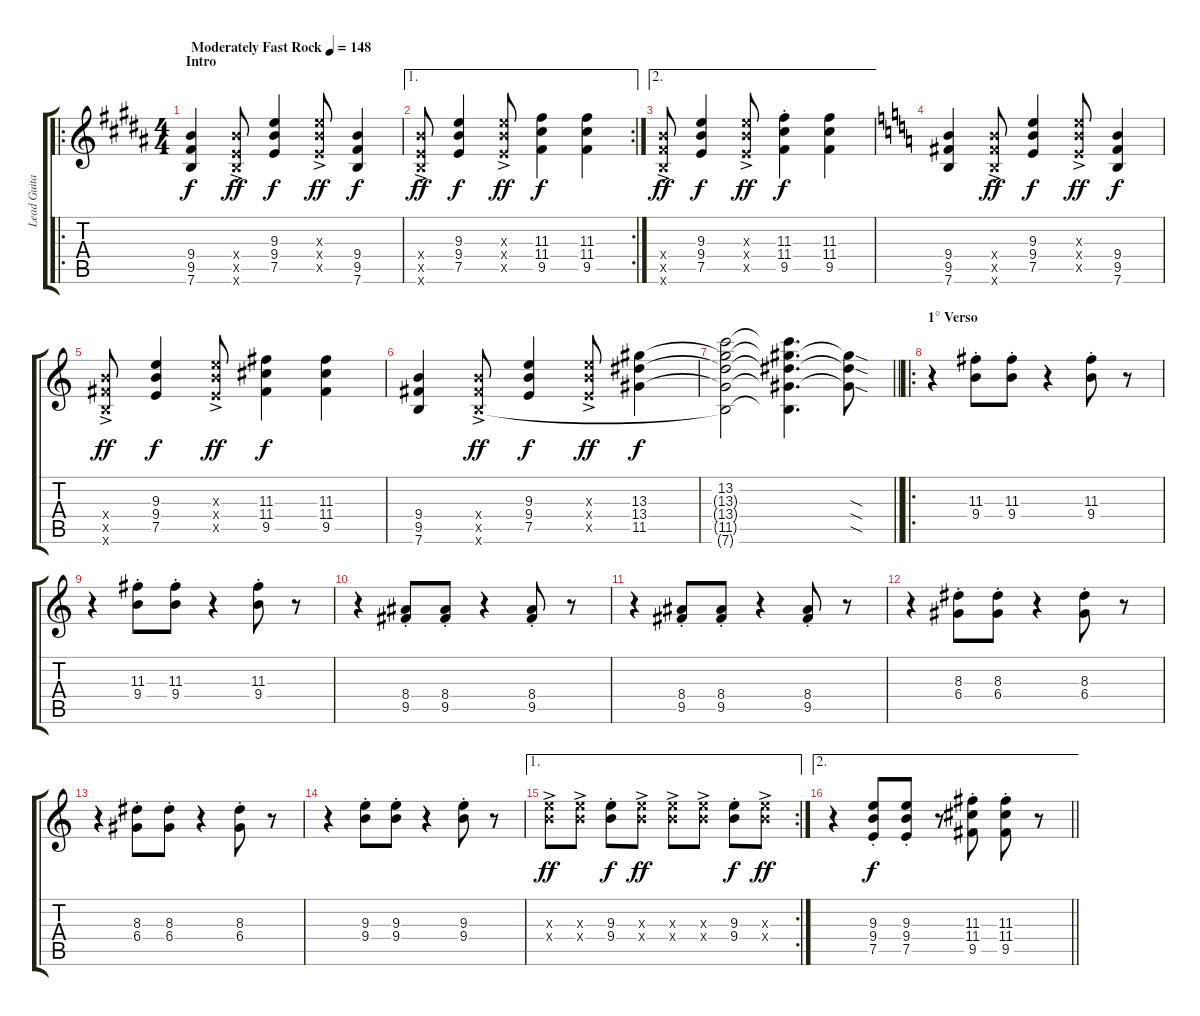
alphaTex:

\track ("Lead Guitar" "Lead Guita") {instrument overdrivenguitar}
\staff {score tabs}
\tuning (E4 B3 G3 D3 A2 E2) {hide}
\ro
\ts (4 4)
\section ("" "Intro")
\tempo (148 "Moderately Fast Rock")
\clef g2
\ks b
(9.4 9.5 7.6).4{dy f instrument overdrivenguitar} (9.4{ac x} 7.5{ac x} 7.6{x}).8{dy ff} (9.3 9.4 7.5).4{dy f} (9.3{x} 9.4{ac x} 7.5{ac x}).8{dy ff} (9.4 9.5 7.6).4{dy f} |
\ae 1
\rc 2
(9.4{x} 7.5{ac x} 7.6{ac x}).8{dy ff} (9.3 9.4 7.5).4{dy f} (9.3{x} 9.4{ac x} 7.5{ac x}).8{dy ff} (11.3 11.4 9.5).4{dy f} (11.3 11.4 9.5).4 |
\ae 2
(9.4{x} 9.5{ac x} 7.6{ac x}).8{dy ff} (9.3 9.4 7.5).4{dy f} (9.3{x} 9.4{ac x} 7.5{ac x}).8{dy ff} (11.3{st} 11.4 9.5).4{dy f} (11.3 11.4 9.5).4 |
\ks c
(9.4 9.5 7.6).4 (9.4{ac x} 9.5{ac x} 7.6{x}).8{dy ff} (9.3 9.4 7.5).4{dy f} (9.3{ac x} 9.4{ac x} 7.5{ac x}).8{dy ff} (9.4 9.5 7.6).4{dy f} |
(9.4{ac x} 9.5{x} 7.6{ac x}).8{dy ff} (9.3 9.4 7.5).4{dy f} (9.3{ac x} 9.4{ac x} 7.5{x}).8{dy ff} (11.3 11.4 9.5).4{dy f} (11.3 11.4 9.5).4 |
(9.4 9.5 7.6).4 (9.4{ac x} 9.5{ac x} 7.6{x}).8{dy ff} (9.3 9.4 7.5).4{dy f} (9.3{x} 9.4{ac x} 7.5{ac x}).8{dy ff} (13.3 13.4 11.5).4{dy f} |
\barLineRight lightlight
(13.2 13.3{t} 13.4{t} 11.5{t} 7.6{t}).2 (13.2{t} 13.3{t} 13.4{t} 11.5{t} 7.6{t}).4{d} (13.3{sod t} 13.4{sod t} 11.5{sod t}).8 |
\ro
\section ("" "1° Verso")
r.4 (11.3{st} 9.4).8 (11.3 9.4{st}).8 r.4 (11.3 9.4{st}).8 r.8 |
r.4 (11.3 9.4{st}).8 (11.3 9.4{st}).8 r.4 (11.3 9.4{st}).8 r.8 |
r.4 (8.4{st} 9.5).8 (8.4{st} 9.5).8 r.4 (8.4{st} 9.5).8 r.8 |
r.4 (8.4{st} 9.5).8 (8.4{st} 9.5).8 r.4 (8.4{st} 9.5).8 r.8 |
r.4 (8.3 6.4{st}).8 (8.3 6.4{st}).8 r.4 (8.3 6.4{st}).8 r.8 |
r.4 (8.3 6.4{st}).8 (8.3 6.4{st}).8 r.4 (8.3 6.4{st}).8 r.8 |
r.4 (9.3 9.4{st}).8 (9.3 9.4{st}).8 r.4 (9.3 9.4{st}).8 r.8 |
\ae 1
\rc 2
(9.3{ac x} 9.4{ac x}).8{dy ff} (9.3{ac x} 9.4{ac x}).8 (9.3{st} 9.4).8{dy f} (9.3{ac x} 9.4{ac x}).8{dy ff} (9.3{ac x} 9.4{ac x}).8 (9.3{ac x} 9.4{ac x}).8 (9.3{st} 9.4).8{dy f} (9.3{ac x} 9.4{ac x}).8{dy ff} |
\ae 2
\barLineRight lightlight
r.4 (9.3 9.4 7.5{st}).8{dy f} (9.3 9.4 7.5{st}).8 r.8 (11.3 11.4 9.5{st}).8 (11.3 11.4 9.5{st}).8 r.8
